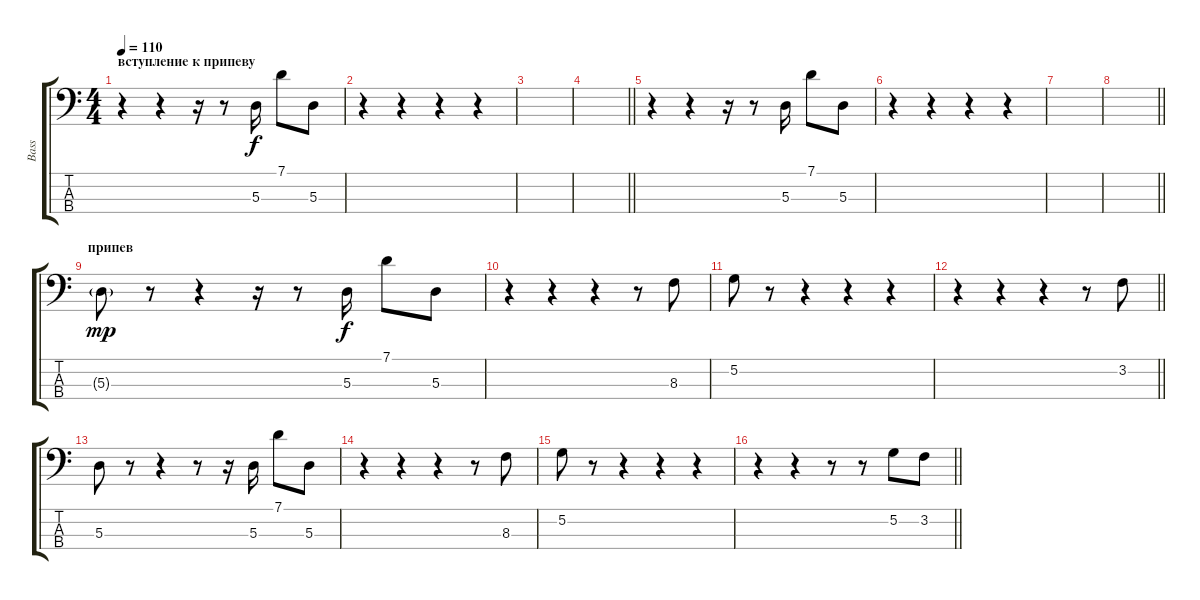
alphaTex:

\track ("Bass" "Bass") {instrument slapbass2}
\staff {score tabs}
\tuning (G2 D2 A1 E1) {hide}
\ts (4 4)
\section ("" "вступление к припеву")
\tempo 110
\clef f4
\ks c
r.4{dy f} r.4 r.16 r.8 5.3.16 7.1.8 5.3.8 |
r.4 r.4 r.4 r.4 |
|
\barLineRight lightlight
|
r.4 r.4 r.16 r.8 5.3.16 7.1.8 5.3.8 |
r.4 r.4 r.4 r.4 |
|
\barLineRight lightlight
|
\section ("" "припев")
5.3{g}.8{dy mp} r.8 r.4 r.16 r.8 5.3.16{dy f} 7.1.8 5.3.8 |
r.4 r.4 r.4 r.8 8.3.8 |
5.2.8 r.8 r.4 r.4 r.4 |
\barLineRight lightlight
r.4 r.4 r.4 r.8 3.2.8 |
5.3.8 r.8 r.4 r.8 r.16 5.3.16 7.1.8 5.3.8 |
r.4 r.4 r.4 r.8 8.3.8 |
5.2.8 r.8 r.4 r.4 r.4 |
\barLineRight lightlight
r.4 r.4 r.8 r.8 5.2.8 3.2.8
